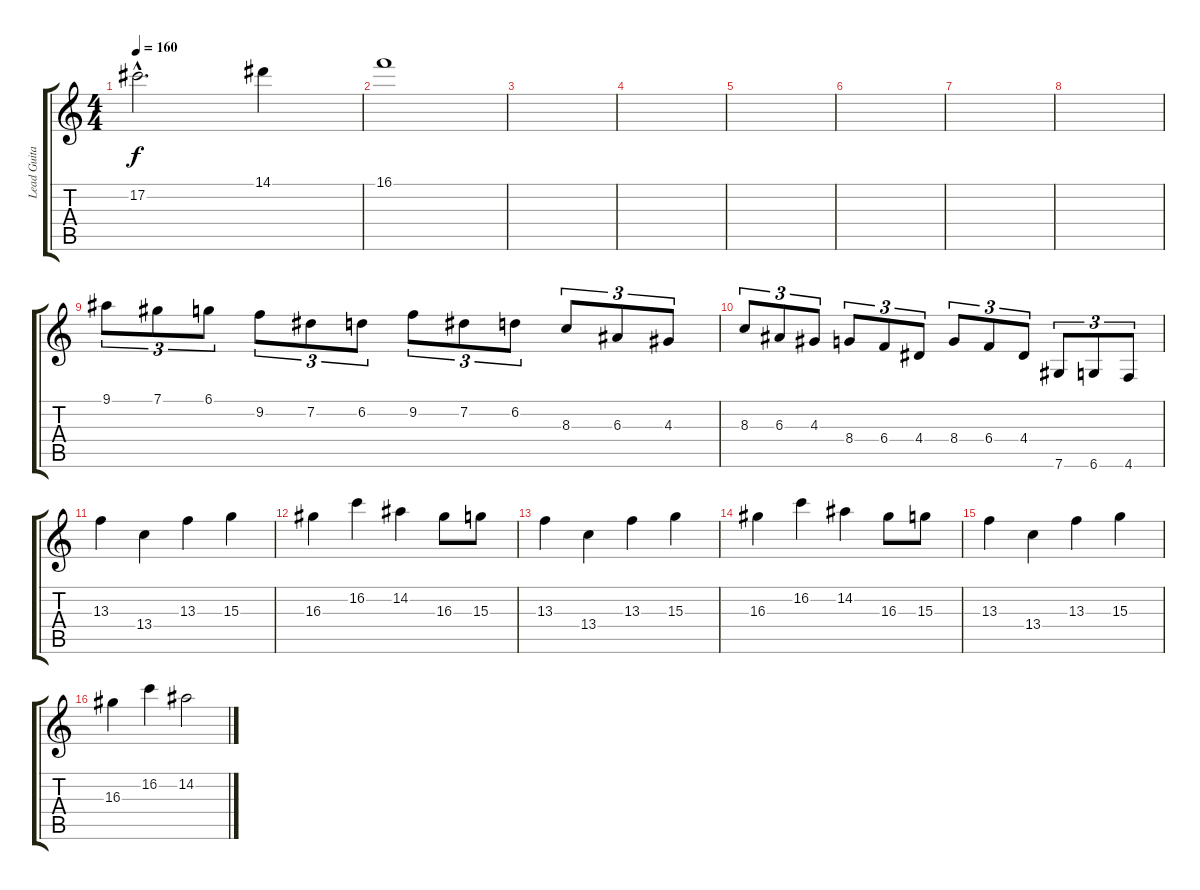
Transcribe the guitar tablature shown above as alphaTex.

\track ("Lead Guitar" "Lead Guita") {instrument distortionguitar}
\staff {score tabs}
\tuning (Db4 Ab3 E3 B2 Gb2 Db2) {hide}
\ts (4 4)
\tempo 160
\clef g2
\ks c
17.2{hac}.2{d dy f} 14.1.4 |
16.1.1 |
|
|
|
|
|
|
9.1.8{tu (3 2)} 7.1.8{tu (3 2)} 6.1.8{tu (3 2)} 9.2.8{tu (3 2)} 7.2.8{tu (3 2)} 6.2.8{tu (3 2)} 9.2.8{tu (3 2)} 7.2.8{tu (3 2)} 6.2.8{tu (3 2)} 8.3.8{tu (3 2)} 6.3.8{tu (3 2)} 4.3.8{tu (3 2)} |
8.3.8{tu (3 2)} 6.3.8{tu (3 2)} 4.3.8{tu (3 2)} 8.4.8{tu (3 2)} 6.4.8{tu (3 2)} 4.4.8{tu (3 2)} 8.4.8{tu (3 2)} 6.4.8{tu (3 2)} 4.4.8{tu (3 2)} 7.6.8{tu (3 2)} 6.6.8{tu (3 2)} 4.6.8{tu (3 2)} |
13.3.4 13.4.4 13.3.4 15.3.4 |
16.3.4 16.2.4 14.2.4 16.3.8 15.3.8 |
13.3.4 13.4.4 13.3.4 15.3.4 |
16.3.4 16.2.4 14.2.4 16.3.8 15.3.8 |
13.3.4 13.4.4 13.3.4 15.3.4 |
16.3.4 16.2.4 14.2.2
